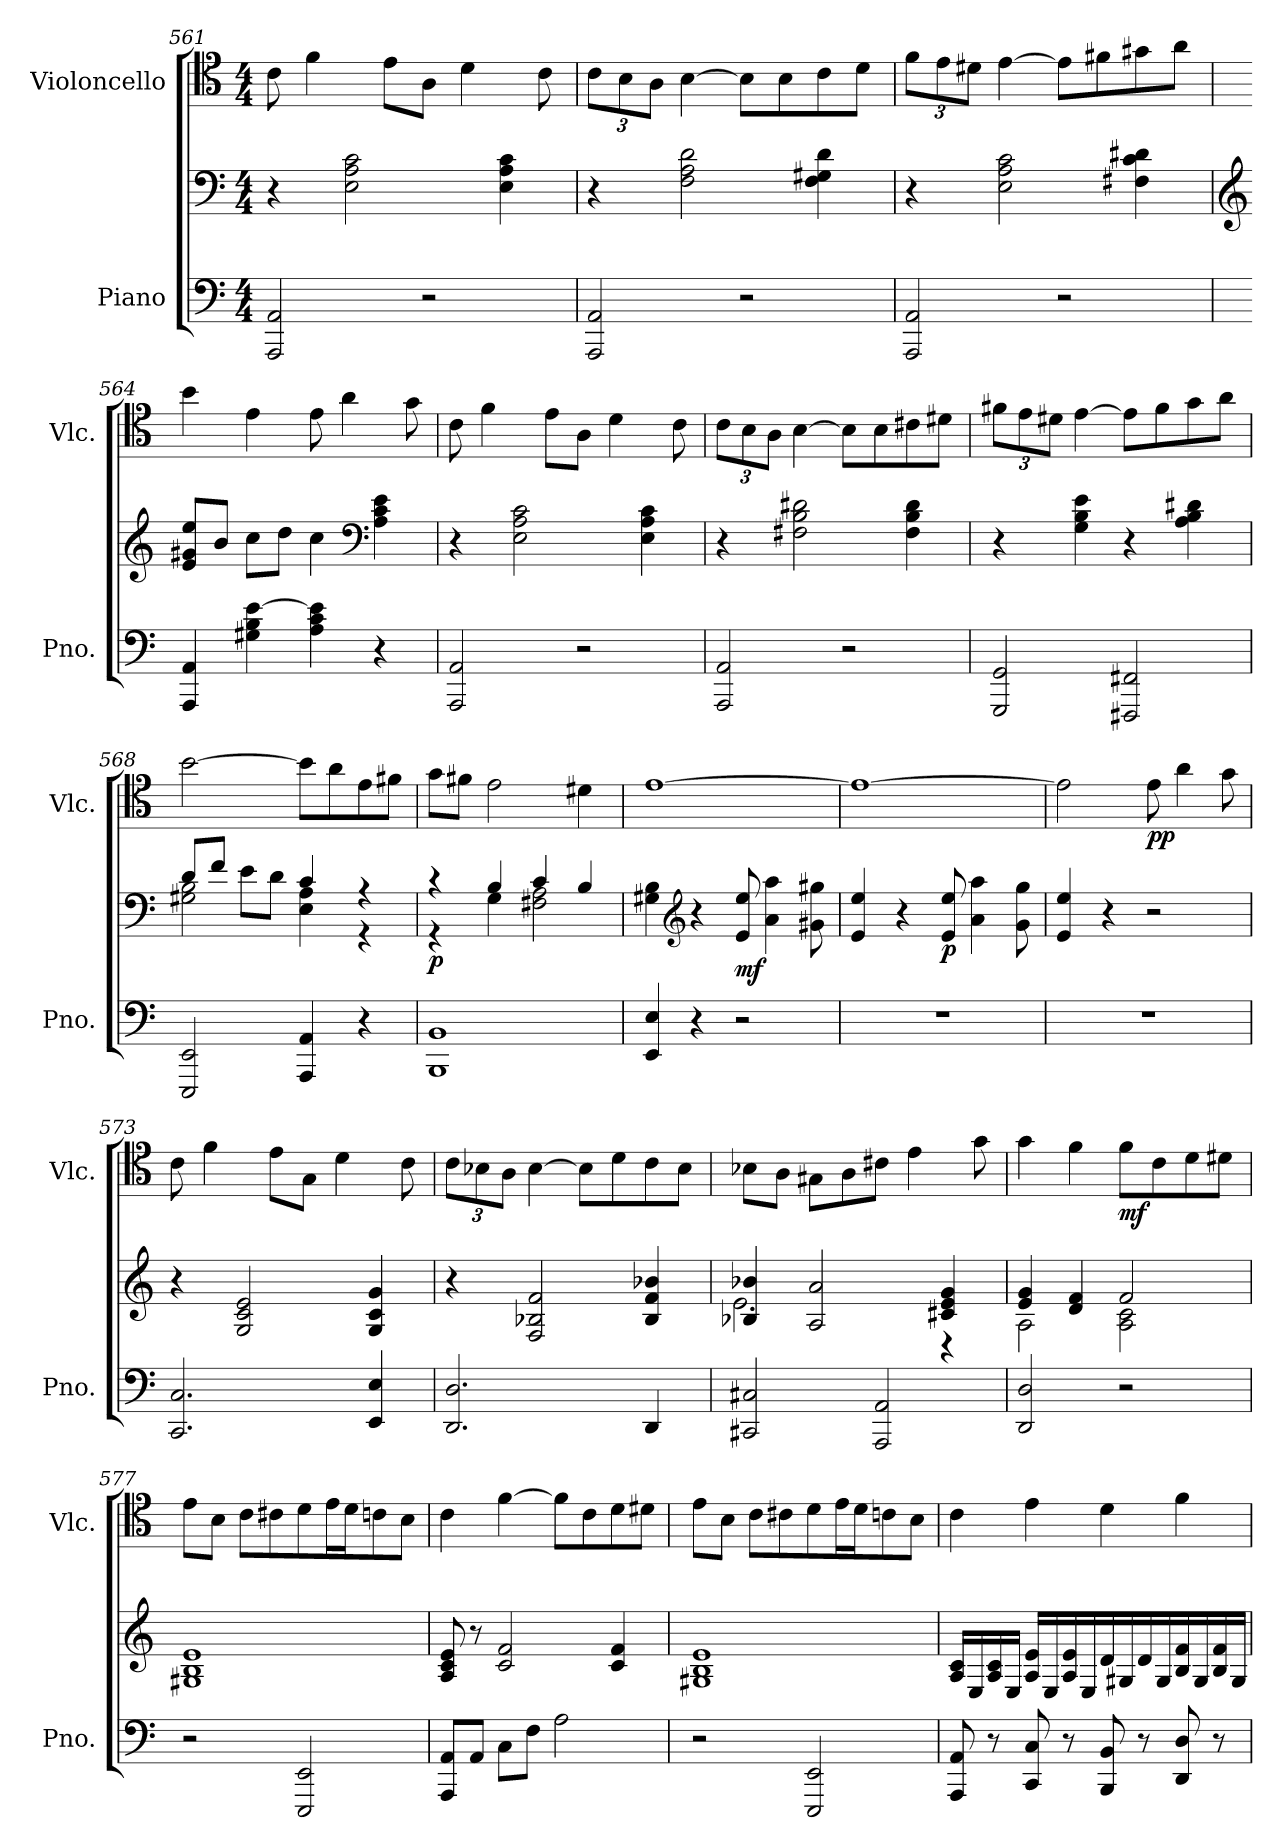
**kern	**kern	**dynam	**kern	**dynam
*part2	*part2	*part2	*part1	*part1
*staff3	*staff2	*staff2/3	*staff1	*staff1
*I"Piano	*	*	*I"Violoncello	*
*I'Pno.	*	*	*I'Vlc.	*
*clefF4	*clefF4	*	*clefC4	*
*k[]	*k[]	*	*k[]	*
*M4/4	*M4/4	*	*M4/4	*
=561	=561	=561	=561	=561
2AAA/ 2AA/	4r	.	8c\	.
.	.	.	4f\	.
.	2E\ 2A\ 2c\	.	.	.
.	.	.	8e\L	.
2r	.	.	8A\J	.
.	.	.	4d\	.
.	4E\ 4A\ 4c\	.	.	.
.	.	.	8c\	.
=562	=562	=562	=562	=562
*	*	*	*Xbrackettup	*
2AAA/ 2AA/	4r	.	12c\L	.
.	.	.	12B\	.
.	.	.	12A\J	.
.	2F\ 2A\ 2d\	.	[4B\	.
2r	.	.	8B\L]	.
.	.	.	8B\	.
.	4F\ 4G#X\ 4d\	.	8c\	.
.	.	.	8d\J	.
=563	=563	=563	=563	=563
2AAA/ 2AA/	4r	.	12f\L	.
.	.	.	12e\	.
.	.	.	12d#X\J	.
.	2E\ 2A\ 2c\	.	[4e\	.
2r	.	.	8e\L]	.
.	.	.	8f#X\	.
.	4F#X\ 4c\ 4d#X\	.	8g#X\	.
.	.	.	8a\J	.
=564	=564	=564	=564	=564
*	*clefG2	*	*	*
4AAA/ 4AA/	8e/ 8g#X/ 8ee/L	.	4b\	.
.	8b/J	.	.	.
4G#X\ 4B\ [4e\	8cc\L	.	4e\	.
.	8dd\J	.	.	.
4A\ 4c\ 4e\]	4cc\	.	8e\	.
.	.	.	4a\	.
*	*clefF4	*	*	*
4r	4A\ 4c\ 4e\	.	.	.
.	.	.	8g\	.
=565	=565	=565	=565	=565
2AAA/ 2AA/	4r	.	8c\	.
.	.	.	4f\	.
.	2E\ 2A\ 2c\	.	.	.
.	.	.	8e\L	.
2r	.	.	8A\J	.
.	.	.	4d\	.
.	4E\ 4A\ 4c\	.	.	.
.	.	.	8c\	.
!!LO:LB:g=z
=566	=566	=566	=566	=566
2AAA/ 2AA/	4r	.	12c\L	.
.	.	.	12B\	.
.	.	.	12A\J	.
.	2F#X\ 2B\ 2d#X\	.	[4B\	.
2r	.	.	8B\L]	.
.	.	.	8B\	.
.	4F#\ 4B\ 4d#\	.	8c#X\	.
.	.	.	8d#X\J	.
=567	=567	=567	=567	=567
2GGG/ 2GG/	4r	.	12f#X\L	.
.	.	.	12e\	.
.	.	.	12d#X\J	.
.	4G\ 4B\ 4e\	.	[4e\	.
2FFF#X/ 2FF#X/	4r	.	8e\L]	.
.	.	.	8f#\	.
.	4A\ 4B\ 4d#X\	.	8g\	.
.	.	.	8a\J	.
=568	=568	=568	=568	=568
*	*^	*	*	*
2EEE/ 2EE/	2G#X\ 2B\	8d/L	.	[2b\	.
.	.	8f/J	.	.	.
.	.	8e\L	.	.	.
.	.	8d\J	.	.	.
4AAA/ 4AA/	4E\ 4A\	4c/	.	8b\L]	.
.	.	.	.	8a\	.
4r	4r	4r	.	8e\	.
.	.	.	.	8f#X\J	.
=569	=569	=569	=569	=569	=569
!	!	!	!LO:DY:b	!	!
1BBB 1BB	4r	4r	p	8g\L	.
.	.	.	.	8f#X\J	.
.	4B/	4G\	.	2e\	.
.	4c/	2F#X\ 2A\	.	.	.
.	4B/	.	.	4d#X\	.
*	*v	*v	*	*	*
=570	=570	=570	=570	=570
4EE/ 4E/	4G#X\ 4B\	.	[1e	.
*	*clefG2	*	*	*
4r	4r	.	.	.
!	!	!LO:DY:b	!	!
2r	8e/ 8ee/	mf	.	.
.	4a\ 4aa\	.	.	.
.	8g#X\ 8gg#X\	.	.	.
!!LO:LB:g=z
=571	=571	=571	=571	=571
1r	4e/ 4ee/	.	1e_	.
.	4r	.	.	.
!	!	!LO:DY:b	!	!
.	8e/ 8ee/	p	.	.
.	4a\ 4aa\	.	.	.
.	8g\ 8gg\	.	.	.
=572	=572	=572	=572	=572
1r	4e/ 4ee/	.	2e\]	.
.	4r	.	.	.
!	!	!	!	!LO:DY:b
.	2r	.	8e\	pp
.	.	.	4a\	.
.	.	.	8g\	.
=573	=573	=573	=573	=573
2.CC/ 2.C/	4r	.	8c\	.
.	.	.	4f\	.
.	2G/ 2c/ 2e/	.	.	.
.	.	.	8e\L	.
.	.	.	8G\J	.
.	.	.	4d\	.
4EE/ 4E/	4G/ 4c/ 4g/	.	.	.
.	.	.	8c\	.
=574	=574	=574	=574	=574
2.DD/ 2.D/	4r	.	12c\L	.
.	.	.	12B-X\	.
.	.	.	12A\J	.
.	2F/ 2B-X/ 2f/	.	[4B-\	.
.	.	.	8B-\L]	.
.	.	.	8d\	.
4DD/	4B-/ 4f/ 4b-X/	.	8c\	.
.	.	.	8B-\J	.
=575	=575	=575	=575	=575
*	*^	*	*	*
2CC#X/ 2C#X/	4B-X/ 4b-X/	2.e\	.	8B-X\L	.
.	.	.	.	8A\J	.
.	2A/ 2a/	.	.	8G#X\L	.
.	.	.	.	8A\	.
2AAA/ 2AA/	.	.	.	8c#X\J	.
.	.	.	.	4e\	.
.	4c#X/ 4e/ 4g/	4r	.	.	.
.	.	.	.	8g\	.
=576	=576	=576	=576	=576	=576
2DD/ 2D/	4e/ 4g/	2A\	.	4g\	.
.	4d/ 4f/	.	.	4f\	.
!	!	!	!	!	!LO:DY:b
2r	2f/	2A\ 2c\	.	8f\L	mf
.	.	.	.	8c\	.
.	.	.	.	8d\	.
.	.	.	.	8d#X\J	.
!!LO:PB:g=z
=577	=577	=577	=577	=577	=577
2r	1e	1G#X 1B	.	8e\L	.
.	.	.	.	8B\J	.
.	.	.	.	8c\L	.
.	.	.	.	8c#X\	.
2EEE/ 2EE/	.	.	.	8d\	.
.	.	.	.	16e\L	.
.	.	.	.	16d\J	.
.	.	.	.	8cn\	.
.	.	.	.	8B\J	.
*	*v	*v	*	*	*
=578	=578	=578	=578	=578
8AAA/ 8AA/L	8A/ 8c/ 8e/	.	4c\	.
8AA/J	8r	.	.	.
8C\L	2c/ 2f/	.	[4f\	.
8F\J	.	.	.	.
2A\	.	.	8f\L]	.
.	.	.	8c\	.
.	4c/ 4f/	.	8d\	.
.	.	.	8d#X\J	.
=579	=579	=579	=579	=579
2r	1G#X 1B 1e	.	8e\L	.
.	.	.	8B\J	.
.	.	.	8c\L	.
.	.	.	8c#X\	.
2EEE/ 2EE/	.	.	8d\	.
.	.	.	16e\L	.
.	.	.	16d\J	.
.	.	.	8cn\	.
.	.	.	8B\J	.
!!LO:LB:g=z
=580	=580	=580	=580	=580
8AAA/ 8AA/	16A/ 16c/LL	.	4c\	.
.	16E/	.	.	.
8r	16A/ 16c/	.	.	.
.	16E/JJ	.	.	.
8CC/ 8C/	16A/ 16e/LL	.	4e\	.
.	16E/	.	.	.
8r	16A/ 16e/	.	.	.
.	16E/	.	.	.
8BBB/ 8BB/	16d/	.	4d\	.
.	16G#X/	.	.	.
8r	16d/	.	.	.
.	16G#/	.	.	.
8DD/ 8D/	16B/ 16f/	.	4f\	.
.	16G#/	.	.	.
8r	16B/ 16f/	.	.	.
.	16G#/JJ	.	.	.
=	=	=	=	=
*-	*-	*-	*-	*-
